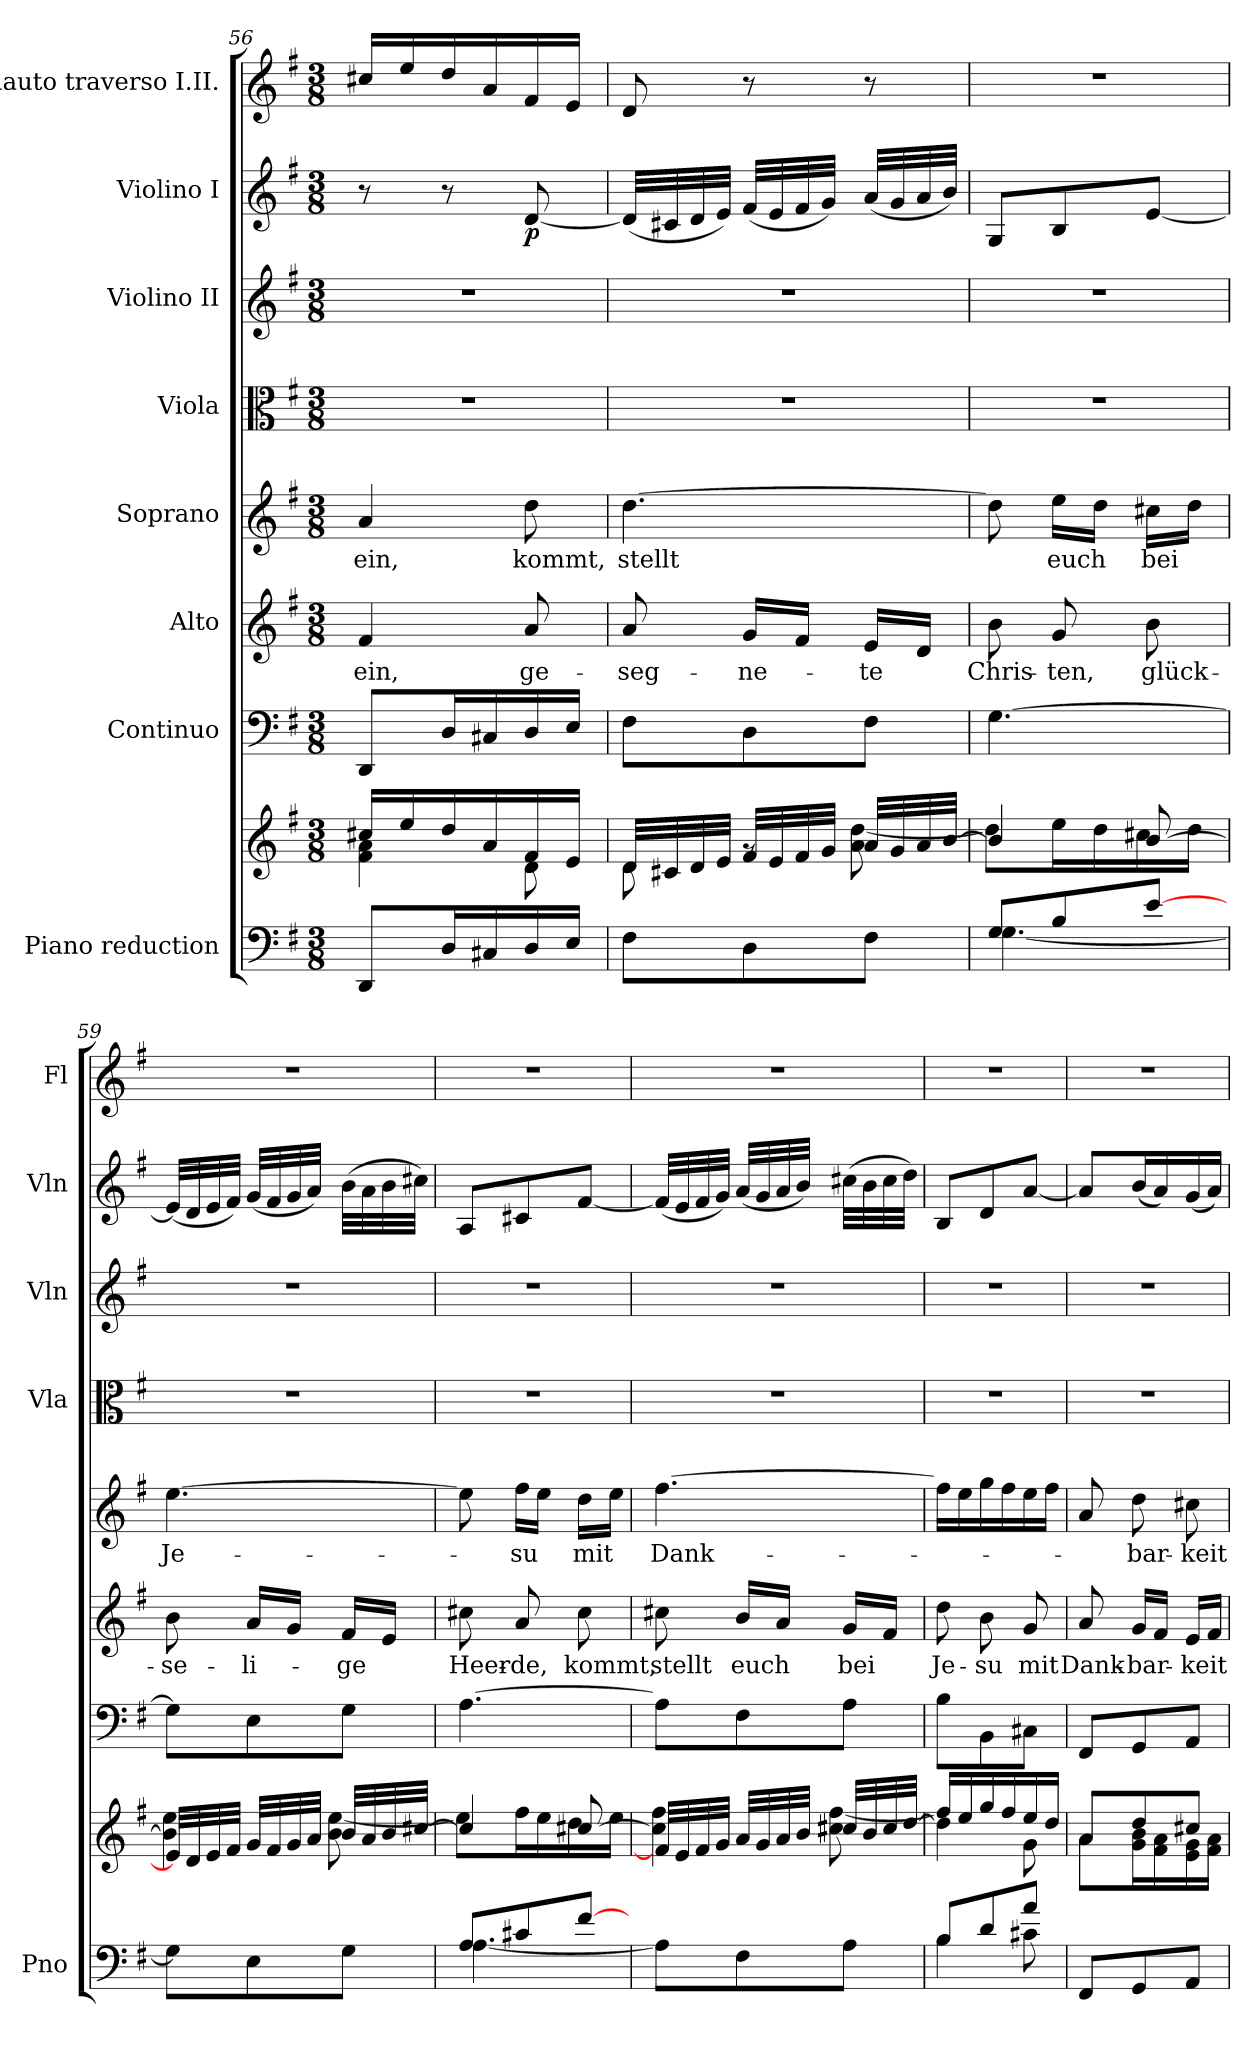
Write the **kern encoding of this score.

**kern	**kern	**kern	**kern	**text	**kern	**text	**kern	**kern	**kern	**dynam	**kern
*part8	*part8	*part7	*part6	*part6	*part5	*part5	*part4	*part3	*part2	*part2	*part1
*staff9	*staff8	*staff7	*staff6	*staff6	*staff5	*staff5	*staff4	*staff3	*staff2	*staff2	*staff1
*I"Piano reduction	*	*I"Continuo	*I"Alto	*	*I"Soprano	*	*I"Viola	*I"Violino II	*I"Violino I	*	*I"Flauto traverso I.II.
*I'Pno	*	*	*	*	*	*	*I'Vla	*I'Vln	*I'Vln	*	*I'Fl
*clefF4	*clefG2	*clefF4	*clefG2	*	*clefG2	*	*clefC3	*clefG2	*clefG2	*	*clefG2
*k[f#]	*k[f#]	*k[f#]	*k[f#]	*	*k[f#]	*	*k[f#]	*k[f#]	*k[f#]	*	*k[f#]
*M3/8	*M3/8	*M3/8	*M3/8	*	*M3/8	*	*M3/8	*M3/8	*M3/8	*	*M3/8
=56	=56	=56	=56	=56	=56	=56	=56	=56	=56	=56	=56
*	*^	*	*	*	*	*	*	*	*	*	*
!	!	!	!	!	!LO:LY:b	!	!LO:LY:b	!	!	!	!	!
8DD/L	16cc#X/LL	4f#\ 4a\	8DD/L	4f#/	ein,	4a/	ein,	4.r	4.r	8r	.	16cc#X/LL
.	16ee/	.	.	.	.	.	.	.	.	.	.	16ee/
16D/L	16dd/	.	16D/L	.	.	.	.	.	.	8r	.	16dd/
16C#X/	16a/	.	16C#X/	.	.	.	.	.	.	.	.	16a/
!	!	!	!	!	!LO:LY:b	!	!LO:LY:b	!	!	!	!LO:DY:b	!
16D/	16f#/	8d\	16D/	8a/	ge-	8dd\	kommt,	.	.	[8d/	p	16f#/
16E/JJ	16e/JJ	.	16E/JJ	.	.	.	.	.	.	.	.	16e/JJ
=57	=57	=57	=57	=57	=57	=57	=57	=57	=57	=57	=57	=57
!	!	!	!	!	!LO:LY:b	!	!LO:LY:b	!	!	!	!	!
8F#\L	32d/LLL	8d\	8F#\L	8a/	-seg-	[4.dd\	stellt	4.r	4.r	(<32d/LLL]	.	8d/
.	32c#X/	.	.	.	.	.	.	.	.	32c#X/	.	.
.	32d/	.	.	.	.	.	.	.	.	32d/	.	.
.	32e/JJJ	.	.	.	.	.	.	.	.	32e/JJJ)	.	.
!	!	!	!	!	!LO:LY:b	!	!	!	!	!	!	!
8D\	32f#/LLL	8rg	8D\	16g/LL	-ne-	.	.	.	.	(<32f#/LLL	.	8r
.	32e/	.	.	.	.	.	.	.	.	32e/	.	.
.	32f#/	.	.	16f#/JJ	.	.	.	.	.	32f#/	.	.
.	32g/JJJ	.	.	.	.	.	.	.	.	32g/JJJ)	.	.
!	!	!	!	!	!LO:LY:b	!	!	!	!	!	!	!
8F#\J	32a/LLL	8a\ [8dd\	8F#\J	16e/LL	-te	.	.	.	.	(<32a/LLL	.	8r
.	32g/	.	.	.	.	.	.	.	.	32g/	.	.
.	32a/	.	.	16d/JJ	.	.	.	.	.	32a/	.	.
.	[32b/JJJ	.	.	.	.	.	.	.	.	32b/JJJ)	.	.
=58	=58	=58	=58	=58	=58	=58	=58	=58	=58	=58	=58	=58
*^	*	*	*	*	*	*	*	*	*	*	*	*
!	!	!	!	!	!	!LO:LY:b	!	!	!	!	!	!	!
8G/L	[4.G\	4b/]	8dd\L]	[4.G\	8b\	Chris-	8dd\]	.	4.r	4.r	8G/L	.	4.r
!	!	!	!	!	!	!LO:LY:b	!	!LO:LY:b	!	!	!	!	!
8B/	.	.	16ee\L	.	8g/	-ten,	16ee\LL	euch	.	.	8B/	.	.
.	.	.	16dd\	.	.	.	16dd\JJ	.	.	.	.	.	.
!	!	!	!	!	!	!LO:LY:b	!	!LO:LY:b	!	!	!	!	!
[8e/J	.	[8b/	16cc#X\	.	8b\	glück-	16cc#X\LL	bei	.	.	[8e/J	.	.
.	.	.	16dd\JJ	.	.	.	16dd\JJ	.	.	.	.	.	.
*v	*v	*	*	*	*	*	*	*	*	*	*	*	*
!!LO:PB:g=z
=59	=59	=59	=59	=59	=59	=59	=59	=59	=59	=59	=59	=59
!	!	!	!	!	!LO:LY:b	!	!LO:LY:b	!	!	!	!	!
8G\L]	32e/LLL]	4b\] 4ee\	8G\L]	8b\	-se-	[4.ee\	Je-	4.r	4.r	(<32e/LLL]	.	4.r
.	32d/	.	.	.	.	.	.	.	.	32d/	.	.
.	32e/	.	.	.	.	.	.	.	.	32e/	.	.
.	32f#/JJJ	.	.	.	.	.	.	.	.	32f#/JJJ)	.	.
!	!	!	!	!	!LO:LY:b	!	!	!	!	!	!	!
8E\	32g/LLL	.	8E\	16a/LL	-li-	.	.	.	.	(<32g/LLL	.	.
.	32f#/	.	.	.	.	.	.	.	.	32f#/	.	.
.	32g/	.	.	16g/JJ	.	.	.	.	.	32g/	.	.
.	32a/JJJ	.	.	.	.	.	.	.	.	32a/JJJ)	.	.
!	!	!	!	!	!LO:LY:b	!	!	!	!	!	!	!
8G\J	32b/LLL	8b\ [8ee\	8G\J	16f#/LL	-ge	.	.	.	.	(>32b\LLL	.	.
.	32a/	.	.	.	.	.	.	.	.	32a\	.	.
.	32b/	.	.	16e/JJ	.	.	.	.	.	32b\	.	.
.	[32cc#X/JJJ	.	.	.	.	.	.	.	.	32cc#X\JJJ)	.	.
=60	=60	=60	=60	=60	=60	=60	=60	=60	=60	=60	=60	=60
*^	*	*	*	*	*	*	*	*	*	*	*	*
!	!	!	!	!	!	!LO:LY:b	!	!	!	!	!	!	!
8A/L	[4.A\	4cc#/]	8ee\L]	[4.A\	8cc#X\	Heer-	8ee\]	.	4.r	4.r	8A/L	.	4.r
!	!	!	!	!	!	!LO:LY:b	!	!LO:LY:b	!	!	!	!	!
8c#X/	.	.	16ff#\L	.	8a/	-de,	16ff#\LL	-su	.	.	8c#X/	.	.
.	.	.	16ee\	.	.	.	16ee\JJ	.	.	.	.	.	.
!	!	!	!	!	!	!LO:LY:b	!	!LO:LY:b	!	!	!	!	!
[8f#/J	.	[8cc#X/	16dd\	.	8cc#\	kommt,	16dd\LL	mit	.	.	[8f#/J	.	.
.	.	.	16ee\JJ	.	.	.	16ee\JJ	.	.	.	.	.	.
*v	*v	*	*	*	*	*	*	*	*	*	*	*	*
=61	=61	=61	=61	=61	=61	=61	=61	=61	=61	=61	=61	=61
!	!	!	!	!	!LO:LY:b	!	!LO:LY:b	!	!	!	!	!
8A\L]	32f#/LLL]	4cc#\] 4ff#\	8A\L]	8cc#X\	stellt	[4.ff#\	Dank-	4.r	4.r	(<32f#/LLL]	.	4.r
.	32e/	.	.	.	.	.	.	.	.	32e/	.	.
.	32f#/	.	.	.	.	.	.	.	.	32f#/	.	.
.	32g/JJJ	.	.	.	.	.	.	.	.	32g/JJJ)	.	.
!	!	!	!	!	!LO:LY:b	!	!	!	!	!	!	!
8F#\	32a/LLL	.	8F#\	16b/LL	euch	.	.	.	.	(<32a/LLL	.	.
.	32g/	.	.	.	.	.	.	.	.	32g/	.	.
.	32a/	.	.	16a/JJ	.	.	.	.	.	32a/	.	.
.	32b/JJJ	.	.	.	.	.	.	.	.	32b/JJJ)	.	.
!	!	!	!	!	!LO:LY:b	!	!	!	!	!	!	!
8A\J	32cc#X/LLL	8cc#\ [8ff#\	8A\J	16g/LL	bei	.	.	.	.	(>32cc#X\LLL	.	.
.	32b/	.	.	.	.	.	.	.	.	32b\	.	.
.	32cc#/	.	.	16f#/JJ	.	.	.	.	.	32cc#\	.	.
.	[32dd/JJJ	.	.	.	.	.	.	.	.	32dd\JJJ)	.	.
=62	=62	=62	=62	=62	=62	=62	=62	=62	=62	=62	=62	=62
*^	*	*	*	*	*	*	*	*	*	*	*	*
!	!	!	!	!	!	!LO:LY:b	!	!	!	!	!	!	!
8B/L	4B\	16ff#/LL]	4dd\]	8B\L	8dd\	Je-	16ff#\LL]	.	4.r	4.r	8B/L	.	4.r
.	.	16ee/	.	.	.	.	16ee\	.	.	.	.	.	.
!	!	!	!	!	!	!LO:LY:b	!	!	!	!	!	!	!
8d/	.	16gg/	.	8BB\	8b\	-su	16gg\	.	.	.	8d/	.	.
.	.	16ff#/	.	.	.	.	16ff#\	.	.	.	.	.	.
!	!	!	!	!	!	!LO:LY:b	!	!	!	!	!	!	!
8a/J	8c#X\	16ee/	8g\	8C#X\J	8g/	mit	16ee\	.	.	.	[8a/J	.	.
.	.	16dd/JJ	.	.	.	.	16ff#\JJ	.	.	.	.	.	.
*v	*v	*	*	*	*	*	*	*	*	*	*	*	*
=63	=63	=63	=63	=63	=63	=63	=63	=63	=63	=63	=63	=63
!	!	!	!	!	!LO:LY:b	!	!	!	!	!	!	!
8FF#/L	8a/L	8a\L	8FF#/L	8a/	Dank-	8a/	.	4.r	4.r	8a/L]	.	4.r
!	!	!	!	!	!LO:LY:b	!	!LO:LY:b	!	!	!	!	!
8GG/	8dd/	16g\ 16b\L	8GG/	16g/LL	-bar-	8dd\	-bar-	.	.	(<16b/L	.	.
.	.	16f#\ 16a\	.	16f#/JJ	.	.	.	.	.	16a/)	.	.
!	!	!	!	!	!LO:LY:b	!	!LO:LY:b	!	!	!	!	!
8AA/J	8cc#X/J	16e\ 16g\	8AA/J	16e/LL	-keit	8cc#X\	-keit	.	.	(<16g/	.	.
.	.	16f#\ 16a\JJ	.	16f#/JJ	.	.	.	.	.	16a/JJ)	.	.
*	*v	*v	*	*	*	*	*	*	*	*	*	*
=	=	=	=	=	=	=	=	=	=	=	=
*-	*-	*-	*-	*-	*-	*-	*-	*-	*-	*-	*-
